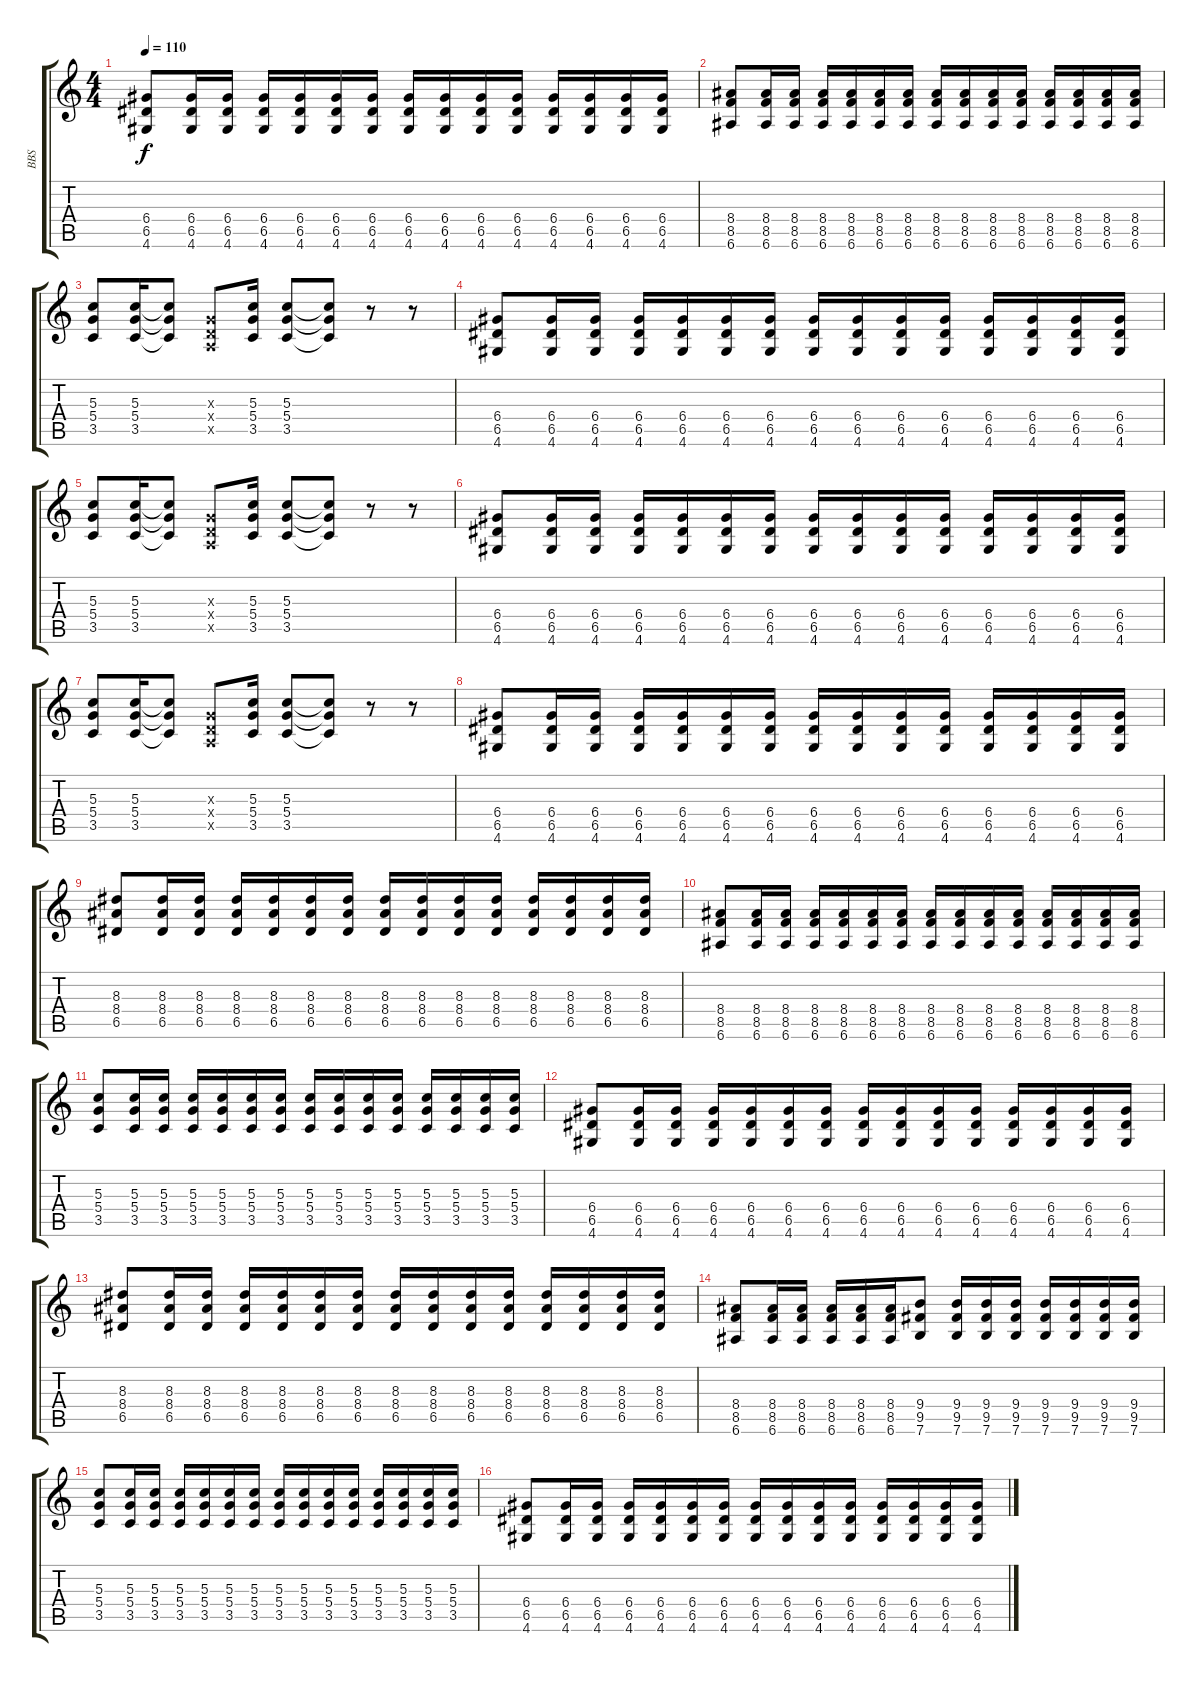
\track ("BBS" "BBS") {instrument overdrivenguitar}
\staff {score tabs}
\tuning (E4 B3 G3 D3 A2 E2) {hide}
\ts (4 4)
\tempo 110
\clef g2
\ks c
(6.4 6.5 4.6).8{dy f} (6.4 6.5 4.6).16 (6.4 6.5 4.6).16 (6.4 6.5 4.6).16 (6.4 6.5 4.6).16 (6.4 6.5 4.6).16 (6.4 6.5 4.6).16 (6.4 6.5 4.6).16 (6.4 6.5 4.6).16 (6.4 6.5 4.6).16 (6.4 6.5 4.6).16 (6.4 6.5 4.6).16 (6.4 6.5 4.6).16 (6.4 6.5 4.6).16 (6.4 6.5 4.6).16 |
(8.4 8.5 6.6).8 (8.4 8.5 6.6).16 (8.4 8.5 6.6).16 (8.4 8.5 6.6).16 (8.4 8.5 6.6).16 (8.4 8.5 6.6).16 (8.4 8.5 6.6).16 (8.4 8.5 6.6).16 (8.4 8.5 6.6).16 (8.4 8.5 6.6).16 (8.4 8.5 6.6).16 (8.4 8.5 6.6).16 (8.4 8.5 6.6).16 (8.4 8.5 6.6).16 (8.4 8.5 6.6).16 |
(5.3 5.4 3.5).8 (5.3 5.4 3.5).16 (5.3{t} 5.4{t} 3.5{t}).8 (0.3{x} 0.4{x} 0.5{x}).8 (5.3 5.4 3.5).16 (5.3 5.4 3.5).8 (5.3{t} 5.4{t} 3.5{t}).8 r.8 r.8 |
(6.4 6.5 4.6).8 (6.4 6.5 4.6).16 (6.4 6.5 4.6).16 (6.4 6.5 4.6).16 (6.4 6.5 4.6).16 (6.4 6.5 4.6).16 (6.4 6.5 4.6).16 (6.4 6.5 4.6).16 (6.4 6.5 4.6).16 (6.4 6.5 4.6).16 (6.4 6.5 4.6).16 (6.4 6.5 4.6).16 (6.4 6.5 4.6).16 (6.4 6.5 4.6).16 (6.4 6.5 4.6).16 |
(5.3 5.4 3.5).8 (5.3 5.4 3.5).16 (5.3{t} 5.4{t} 3.5{t}).8 (0.3{x} 0.4{x} 0.5{x}).8 (5.3 5.4 3.5).16 (5.3 5.4 3.5).8 (5.3{t} 5.4{t} 3.5{t}).8 r.8 r.8 |
(6.4 6.5 4.6).8 (6.4 6.5 4.6).16 (6.4 6.5 4.6).16 (6.4 6.5 4.6).16 (6.4 6.5 4.6).16 (6.4 6.5 4.6).16 (6.4 6.5 4.6).16 (6.4 6.5 4.6).16 (6.4 6.5 4.6).16 (6.4 6.5 4.6).16 (6.4 6.5 4.6).16 (6.4 6.5 4.6).16 (6.4 6.5 4.6).16 (6.4 6.5 4.6).16 (6.4 6.5 4.6).16 |
(5.3 5.4 3.5).8 (5.3 5.4 3.5).16 (5.3{t} 5.4{t} 3.5{t}).8 (0.3{x} 0.4{x} 0.5{x}).8 (5.3 5.4 3.5).16 (5.3 5.4 3.5).8 (5.3{t} 5.4{t} 3.5{t}).8 r.8 r.8 |
(6.4 6.5 4.6).8 (6.4 6.5 4.6).16 (6.4 6.5 4.6).16 (6.4 6.5 4.6).16 (6.4 6.5 4.6).16 (6.4 6.5 4.6).16 (6.4 6.5 4.6).16 (6.4 6.5 4.6).16 (6.4 6.5 4.6).16 (6.4 6.5 4.6).16 (6.4 6.5 4.6).16 (6.4 6.5 4.6).16 (6.4 6.5 4.6).16 (6.4 6.5 4.6).16 (6.4 6.5 4.6).16 |
(8.3 8.4 6.5).8 (8.3 8.4 6.5).16 (8.3 8.4 6.5).16 (8.3 8.4 6.5).16 (8.3 8.4 6.5).16 (8.3 8.4 6.5).16 (8.3 8.4 6.5).16 (8.3 8.4 6.5).16 (8.3 8.4 6.5).16 (8.3 8.4 6.5).16 (8.3 8.4 6.5).16 (8.3 8.4 6.5).16 (8.3 8.4 6.5).16 (8.3 8.4 6.5).16 (8.3 8.4 6.5).16 |
(8.4 8.5 6.6).8 (8.4 8.5 6.6).16 (8.4 8.5 6.6).16 (8.4 8.5 6.6).16 (8.4 8.5 6.6).16 (8.4 8.5 6.6).16 (8.4 8.5 6.6).16 (8.4 8.5 6.6).16 (8.4 8.5 6.6).16 (8.4 8.5 6.6).16 (8.4 8.5 6.6).16 (8.4 8.5 6.6).16 (8.4 8.5 6.6).16 (8.4 8.5 6.6).16 (8.4 8.5 6.6).16 |
(5.3 5.4 3.5).8 (5.3 5.4 3.5).16 (5.3 5.4 3.5).16 (5.3 5.4 3.5).16 (5.3 5.4 3.5).16 (5.3 5.4 3.5).16 (5.3 5.4 3.5).16 (5.3 5.4 3.5).16 (5.3 5.4 3.5).16 (5.3 5.4 3.5).16 (5.3 5.4 3.5).16 (5.3 5.4 3.5).16 (5.3 5.4 3.5).16 (5.3 5.4 3.5).16 (5.3 5.4 3.5).16 |
(6.4 6.5 4.6).8 (6.4 6.5 4.6).16 (6.4 6.5 4.6).16 (6.4 6.5 4.6).16 (6.4 6.5 4.6).16 (6.4 6.5 4.6).16 (6.4 6.5 4.6).16 (6.4 6.5 4.6).16 (6.4 6.5 4.6).16 (6.4 6.5 4.6).16 (6.4 6.5 4.6).16 (6.4 6.5 4.6).16 (6.4 6.5 4.6).16 (6.4 6.5 4.6).16 (6.4 6.5 4.6).16 |
(8.3 8.4 6.5).8 (8.3 8.4 6.5).16 (8.3 8.4 6.5).16 (8.3 8.4 6.5).16 (8.3 8.4 6.5).16 (8.3 8.4 6.5).16 (8.3 8.4 6.5).16 (8.3 8.4 6.5).16 (8.3 8.4 6.5).16 (8.3 8.4 6.5).16 (8.3 8.4 6.5).16 (8.3 8.4 6.5).16 (8.3 8.4 6.5).16 (8.3 8.4 6.5).16 (8.3 8.4 6.5).16 |
(8.4 8.5 6.6).8 (8.4 8.5 6.6).16 (8.4 8.5 6.6).16 (8.4 8.5 6.6).16 (8.4 8.5 6.6).16 (8.4 8.5 6.6).16 (9.4 9.5 7.6).8 (9.4 9.5 7.6).16 (9.4 9.5 7.6).16 (9.4 9.5 7.6).16 (9.4 9.5 7.6).16 (9.4 9.5 7.6).16 (9.4 9.5 7.6).16 (9.4 9.5 7.6).16 |
(5.3 5.4 3.5).8 (5.3 5.4 3.5).16 (5.3 5.4 3.5).16 (5.3 5.4 3.5).16 (5.3 5.4 3.5).16 (5.3 5.4 3.5).16 (5.3 5.4 3.5).16 (5.3 5.4 3.5).16 (5.3 5.4 3.5).16 (5.3 5.4 3.5).16 (5.3 5.4 3.5).16 (5.3 5.4 3.5).16 (5.3 5.4 3.5).16 (5.3 5.4 3.5).16 (5.3 5.4 3.5).16 |
(6.4 6.5 4.6).8 (6.4 6.5 4.6).16 (6.4 6.5 4.6).16 (6.4 6.5 4.6).16 (6.4 6.5 4.6).16 (6.4 6.5 4.6).16 (6.4 6.5 4.6).16 (6.4 6.5 4.6).16 (6.4 6.5 4.6).16 (6.4 6.5 4.6).16 (6.4 6.5 4.6).16 (6.4 6.5 4.6).16 (6.4 6.5 4.6).16 (6.4 6.5 4.6).16 (6.4 6.5 4.6).16
